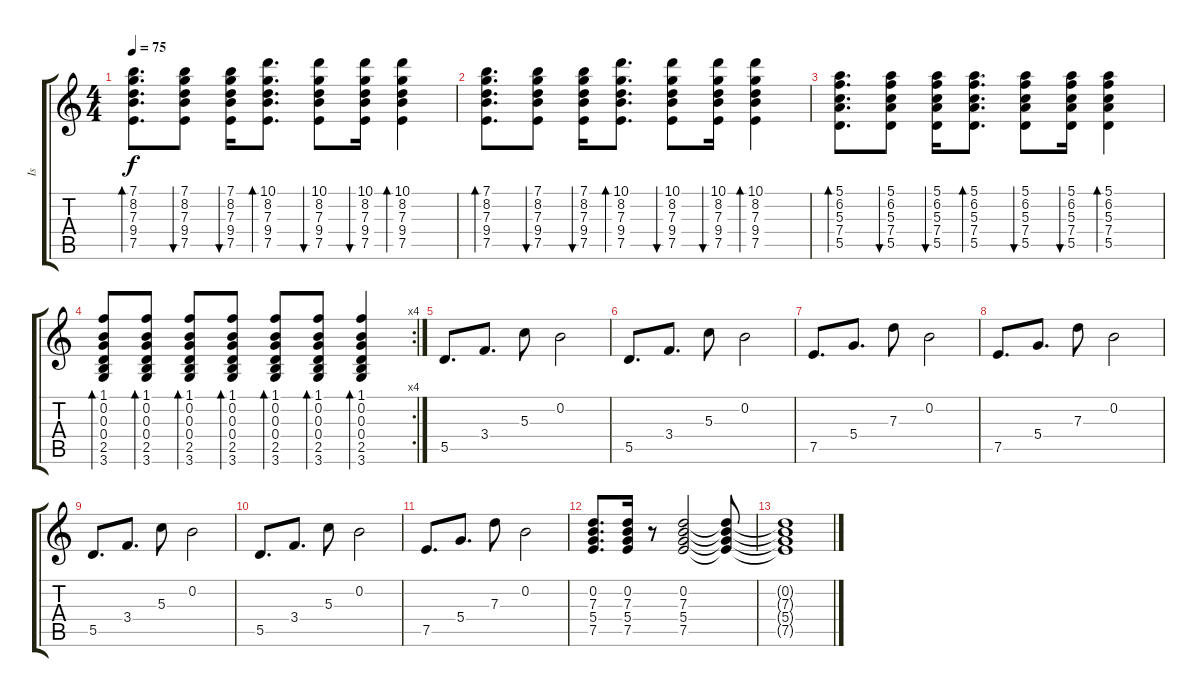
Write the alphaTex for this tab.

\track ("Is" "Is") {instrument acousticguitarsteel}
\staff {score tabs}
\tuning (E4 B3 G3 D3 A2 E2) {hide}
\ts (4 4)
\tempo 75
\clef g2
\ks c
(7.1 8.2 7.3 9.4 7.5).8{d bd 60 dy f} (7.1 8.2 7.3 9.4 7.5).8{bu 60} (7.1 8.2 7.3 9.4 7.5).16{bu 60} (10.1 8.2 7.3 9.4 7.5).8{d bd 60} (10.1 8.2 7.3 9.4 7.5).8{bu 60} (10.1 8.2 7.3 9.4 7.5).16{bu 60} (10.1 8.2 7.3 9.4 7.5).4{bd 60} |
(7.1 8.2 7.3 9.4 7.5).8{d bd 60} (7.1 8.2 7.3 9.4 7.5).8{bu 60} (7.1 8.2 7.3 9.4 7.5).16{bu 60} (10.1 8.2 7.3 9.4 7.5).8{d bd 60} (10.1 8.2 7.3 9.4 7.5).8{bu 60} (10.1 8.2 7.3 9.4 7.5).16{bu 60} (10.1 8.2 7.3 9.4 7.5).4{bd 60} |
(5.1 6.2 5.3 7.4 5.5).8{d bd 60} (5.1 6.2 5.3 7.4 5.5).8{bu 60} (5.1 6.2 5.3 7.4 5.5).16{bu 60} (5.1 6.2 5.3 7.4 5.5).8{d bd 60} (5.1 6.2 5.3 7.4 5.5).8{bu 60} (5.1 6.2 5.3 7.4 5.5).16{bu 60} (5.1 6.2 5.3 7.4 5.5).4{bd 60} |
\rc 4
(1.1 0.2 0.3 0.4 2.5 3.6).8{bd 60} (1.1 0.2 0.3 0.4 2.5 3.6).8{bd 60} (1.1 0.2 0.3 0.4 2.5 3.6).8{bd 60} (1.1 0.2 0.3 0.4 2.5 3.6).8{bd 60} (1.1 0.2 0.3 0.4 2.5 3.6).8{bd 60} (1.1 0.2 0.3 0.4 2.5 3.6).8{bd 60} (1.1 0.2 0.3 0.4 2.5 3.6).4{bd 60} |
5.5.8{d} 3.4.8{d} 5.3.8 0.2.2 |
5.5.8{d} 3.4.8{d} 5.3.8 0.2.2 |
7.5.8{d} 5.4.8{d} 7.3.8 0.2.2 |
7.5.8{d} 5.4.8{d} 7.3.8 0.2.2 |
5.5.8{d} 3.4.8{d} 5.3.8 0.2.2 |
5.5.8{d} 3.4.8{d} 5.3.8 0.2.2 |
7.5.8{d} 5.4.8{d} 7.3.8 0.2.2 |
(0.2 7.3 5.4 7.5).8{d} (0.2 7.3 5.4 7.5).16 r.8 (0.2 7.3 5.4 7.5).2 (0.2{t} 7.3{t} 5.4{t} 7.5{t}).8 |
(0.2{t} 7.3{t} 5.4{t} 7.5{t}).1
